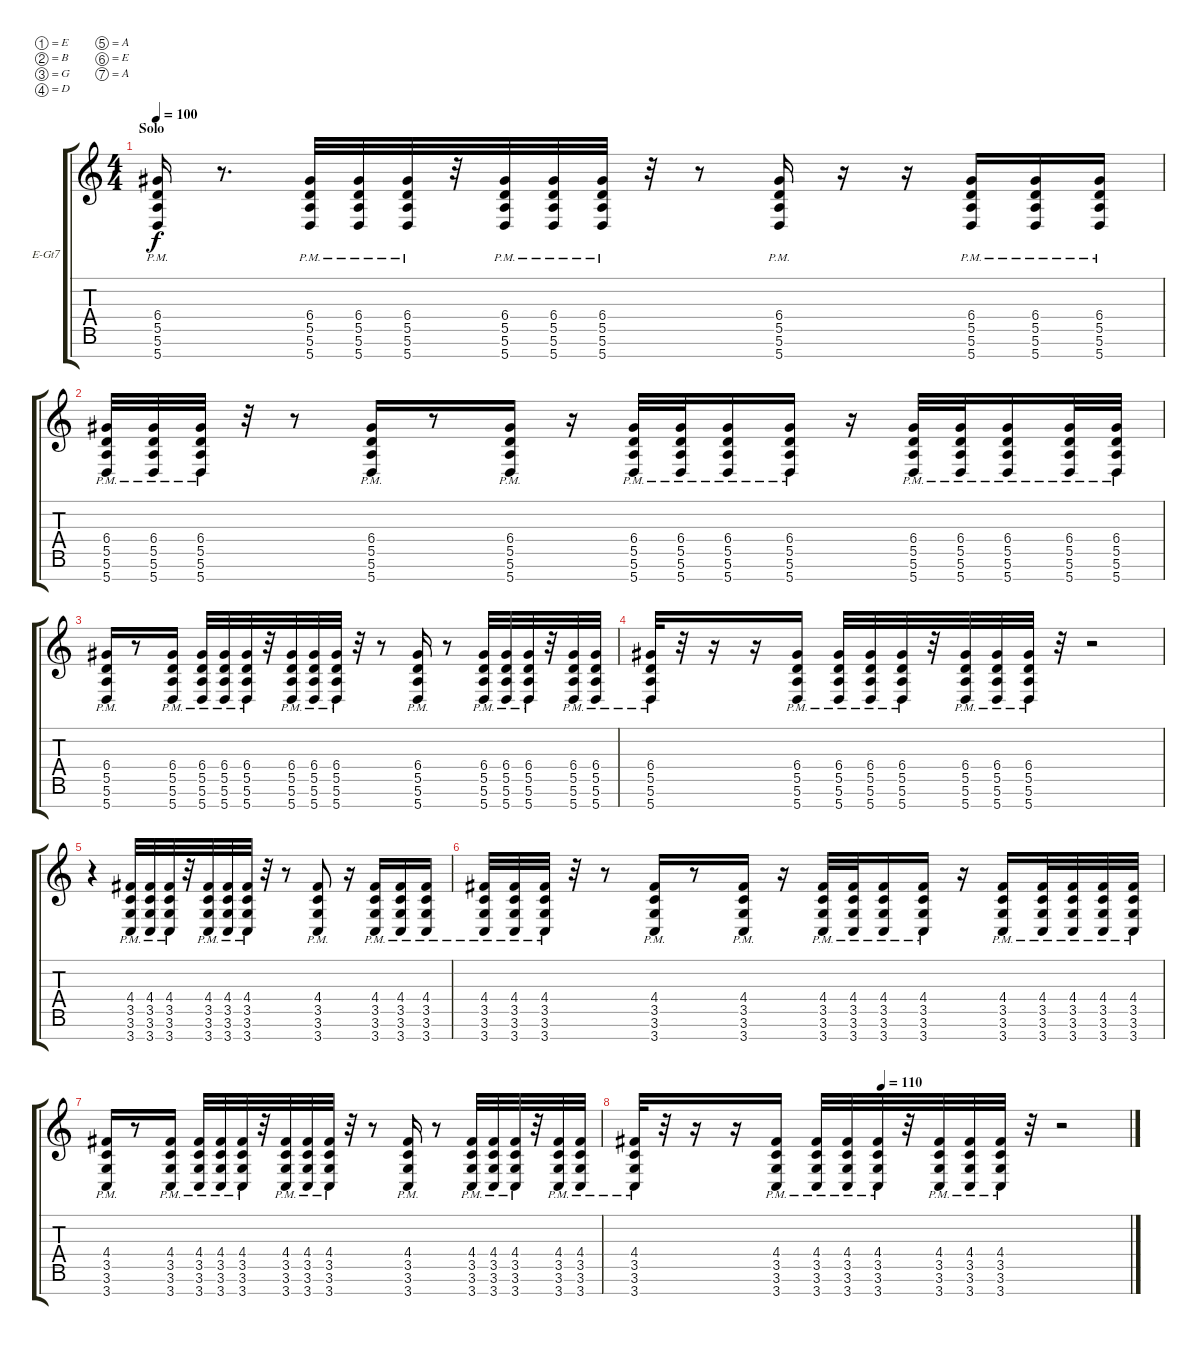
\defaultSystemsLayout 4
\bracketExtendMode groupsimilarinstruments
\firstSystemTrackNameOrientation horizontal
\otherSystemsTrackNameOrientation horizontal
\track ("Diego Farias" "E-Gt7") {instrument distortionguitar}
\staff {score tabs}
\tuning (E4 B3 G3 D3 A2 E2 A1)
\ts (4 4)
\section ("" "Solo")
\tempo 100
\clef g2
\ks c
(5.7{pm} 5.6{pm} 5.5{pm} 6.4{pm}).16{dy f} r.8{d} (5.7{pm} 6.4{pm} 5.5{pm} 5.6{pm}).32 (5.7{pm} 6.4{pm} 5.5{pm} 5.6{pm}).32 (5.7{pm} 6.4{pm} 5.6{pm} 5.5{pm}).32 r.32 (5.7{pm} 5.5{pm} 5.6{pm} 6.4{pm}).32 (5.7{pm} 5.6{pm} 5.5{pm} 6.4{pm}).32 (5.7{pm} 5.6{pm} 5.5{pm} 6.4{pm}).32 r.32 r.8 (5.7{pm} 5.6{pm} 5.5{pm} 6.4{pm}).16 r.16 r.16 (5.7{pm} 5.6{pm} 5.5{pm} 6.4{pm}).16 (5.7{pm} 5.6{pm} 5.5{pm} 6.4{pm}).16 (5.7{pm} 5.6{pm} 5.5{pm} 6.4{pm}).16 |
(5.7{pm} 5.6{pm} 5.5{pm} 6.4{pm}).32 (5.7{pm} 5.5{pm} 5.6{pm} 6.4{pm}).32 (5.7{pm} 5.6{pm} 5.5{pm} 6.4{pm}).32 r.32 r.8 (5.7{pm} 5.6{pm} 5.5{pm} 6.4{pm}).16 r.8 (5.7{pm} 5.6{pm} 5.5{pm} 6.4{pm}).16 r.16 (5.7{pm} 5.6{pm} 5.5{pm} 6.4{pm}).32 (5.7{pm} 6.4{pm} 5.5{pm} 5.6{pm}).32 (5.7{pm} 6.4{pm} 5.5{pm} 5.6{pm}).16 (5.7{pm} 6.4{pm} 5.5{pm} 5.6{pm}).16 r.16 (5.7{pm} 6.4{pm} 5.5{pm} 5.6{pm}).32 (5.7{pm} 5.6{pm} 5.5{pm} 6.4{pm}).32 (5.7{pm} 5.6{pm} 5.5{pm} 6.4{pm}).16 (5.7{pm} 5.6{pm} 5.5{pm} 6.4{pm}).32 (5.7{pm} 5.6{pm} 5.5{pm} 6.4{pm}).32 |
(5.7{pm} 5.6{pm} 5.5{pm} 6.4{pm}).16 r.8 (5.7{pm} 5.6{pm} 5.5{pm} 6.4{pm}).16 (5.7{pm} 6.4{pm} 5.5{pm} 5.6{pm}).32 (5.7{pm} 6.4{pm} 5.5{pm} 5.6{pm}).32 (5.7{pm} 6.4{pm} 5.6{pm} 5.5{pm}).32 r.32 (5.7{pm} 5.5{pm} 5.6{pm} 6.4{pm}).32 (5.7{pm} 5.6{pm} 5.5{pm} 6.4{pm}).32 (5.7{pm} 5.6{pm} 5.5{pm} 6.4{pm}).32 r.32 r.8 (5.7{pm} 5.6{pm} 5.5{pm} 6.4{pm}).16 r.8 (5.7{pm} 6.4{pm} 5.5{pm} 5.6{pm}).32 (5.7{pm} 6.4{pm} 5.5{pm} 5.6{pm}).32 (5.7{pm} 6.4{pm} 5.6{pm} 5.5{pm}).32 r.32 (5.7{pm} 5.5{pm} 5.6{pm} 6.4{pm}).32 (5.7{pm} 5.6{pm} 5.5{pm} 6.4{pm}).32 |
(5.7{pm} 6.4{pm} 5.5{pm} 5.6{pm}).32 r.32 r.16 r.16 (5.7{pm} 5.6{pm} 5.5{pm} 6.4{pm}).16 (5.7{pm} 6.4{pm} 5.5{pm} 5.6{pm}).32 (5.7{pm} 6.4{pm} 5.5{pm} 5.6{pm}).32 (5.7{pm} 6.4{pm} 5.6{pm} 5.5{pm}).32 r.32 (5.7{pm} 5.5{pm} 5.6{pm} 6.4{pm}).32 (5.7{pm} 5.6{pm} 5.5{pm} 6.4{pm}).32 (5.7{pm} 5.6{pm} 5.5{pm} 6.4{pm}).32 r.32 r.2 |
r.4 (3.7{pm} 3.5{pm} 4.4{pm} 3.6{pm}).32 (3.7{pm} 3.6{pm} 3.5{pm} 4.4{pm}).32 (3.7{pm} 3.6{pm} 3.5{pm} 4.4{pm}).32 r.32 (3.7{pm} 3.6{pm} 3.5{pm} 4.4{pm}).32 (3.7{pm} 3.5{pm} 3.6{pm} 4.4{pm}).32 (3.7{pm} 3.6{pm} 3.5{pm} 4.4{pm}).32 r.32 r.8 (3.7{pm} 3.6{pm} 3.5{pm} 4.4{pm}).8 r.16 (3.7{pm} 3.6{pm} 3.5{pm} 4.4{pm}).16 (3.7{pm} 3.6{pm} 3.5{pm} 4.4{pm}).16 (3.7{pm} 3.6{pm} 3.5{pm} 4.4{pm}).16 |
(3.7{pm} 3.6{pm} 3.5{pm} 4.4{pm}).32 (3.7{pm} 3.5{pm} 3.6{pm} 4.4{pm}).32 (3.7{pm} 3.6{pm} 3.5{pm} 4.4{pm}).32 r.32 r.8 (3.7{pm} 3.6{pm} 3.5{pm} 4.4{pm}).16 r.8 (3.7{pm} 3.6{pm} 3.5{pm} 4.4{pm}).16 r.16 (3.7{pm} 3.6{pm} 3.5{pm} 4.4{pm}).32 (3.7{pm} 4.4{pm} 3.5{pm} 3.6{pm}).32 (3.7{pm} 4.4{pm} 3.5{pm} 3.6{pm}).16 (3.7{pm} 4.4{pm} 3.5{pm} 3.6{pm}).16 r.16 (3.7{pm} 3.6{pm} 3.5{pm} 4.4{pm}).16 (3.7{pm} 4.4{pm} 3.5{pm} 3.6{pm}).32 (3.7{pm} 4.4{pm} 3.5{pm} 3.6{pm}).32 (3.7{pm} 4.4{pm} 3.5{pm} 3.6{pm}).32 (3.7{pm} 4.4{pm} 3.5{pm} 3.6{pm}).32 |
(3.7{pm} 3.6{pm} 3.5{pm} 4.4{pm}).16 r.8 (3.7{pm} 3.6{pm} 3.5{pm} 4.4{pm}).16 (3.7{pm} 4.4{pm} 3.5{pm} 3.6{pm}).32 (3.7{pm} 4.4{pm} 3.5{pm} 3.6{pm}).32 (3.7{pm} 4.4{pm} 3.6{pm} 3.5{pm}).32 r.32 (3.7{pm} 3.5{pm} 3.6{pm} 4.4{pm}).32 (3.7{pm} 3.6{pm} 3.5{pm} 4.4{pm}).32 (3.7{pm} 3.6{pm} 3.5{pm} 4.4{pm}).32 r.32 r.8 (3.7{pm} 3.6{pm} 3.5{pm} 4.4{pm}).16 r.8 (3.7{pm} 4.4{pm} 3.5{pm} 3.6{pm}).32 (3.7{pm} 4.4{pm} 3.5{pm} 3.6{pm}).32 (3.7{pm} 4.4{pm} 3.6{pm} 3.5{pm}).32 r.32 (3.7{pm} 3.5{pm} 3.6{pm} 4.4{pm}).32 (3.7{pm} 3.6{pm} 3.5{pm} 4.4{pm}).32 |
\tempo (110 0.5)
(3.7{pm} 4.4{pm} 3.5{pm} 3.6{pm}).32 r.32 r.16 r.16 (3.7{pm} 3.6{pm} 3.5{pm} 4.4{pm}).16 (3.7{pm} 4.4{pm} 3.5{pm} 3.6{pm}).32 (3.7{pm} 4.4{pm} 3.5{pm} 3.6{pm}).32 (3.7{pm} 4.4{pm} 3.6{pm} 3.5{pm}).32 r.32 (3.7{pm} 3.5{pm} 3.6{pm} 4.4{pm}).32 (3.7{pm} 3.6{pm} 3.5{pm} 4.4{pm}).32 (3.7{pm} 3.6{pm} 3.5{pm} 4.4{pm}).32 r.32 r.2
